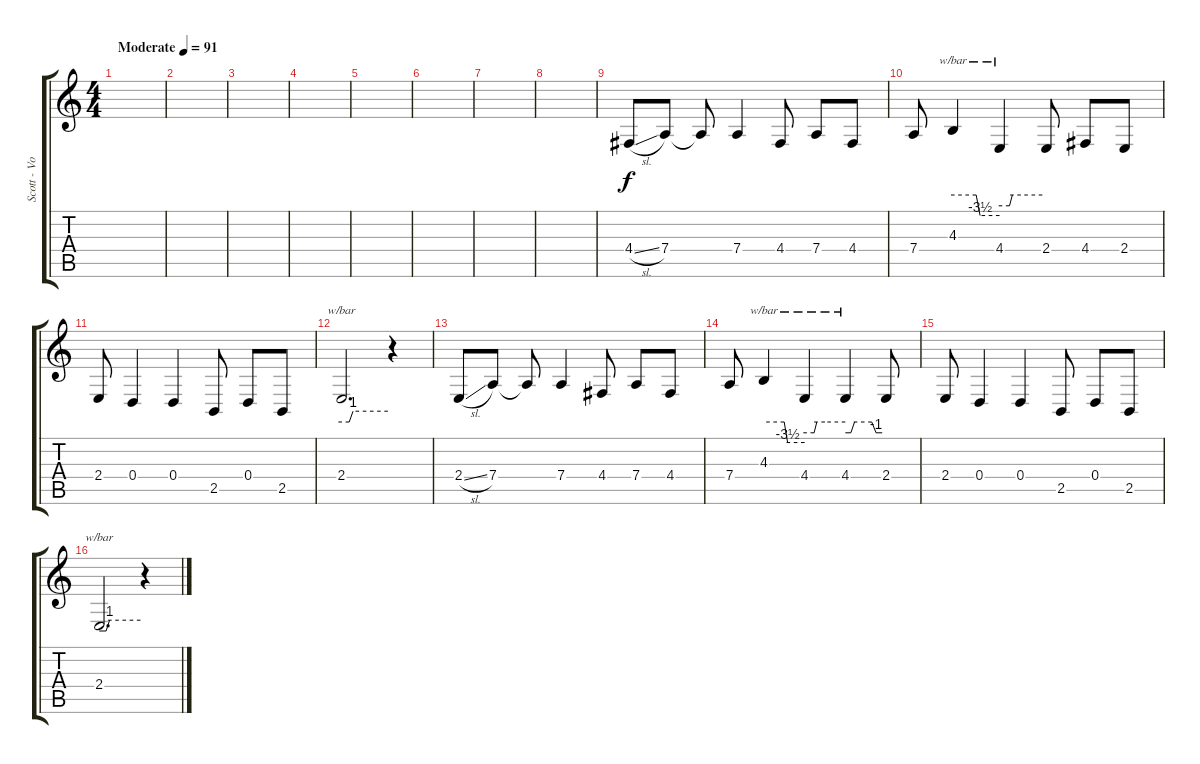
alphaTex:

\track ("Scott - Voz" "Scott - Vo") {instrument lead2sawtooth}
\staff {score tabs}
\tuning (E4 B3 G3 D3 A2 E2) {hide}
\ts (4 4)
\tempo (91 "Moderate")
\clef g2
\ks c
|
|
|
|
|
|
|
|
4.4{sl}.8 7.4.8 7.4{t}.8 7.4.4 4.4.8 7.4.8 4.4.8 |
7.4.8 4.3.4{tbe (custom default 0 0 30 0 35 -14 60 -14)} 4.4.4{tbe (custom default 0 -4 14 -4 18 0 30 0 60 0)} 2.4.8 4.4.8 2.4.8 |
2.4.8 0.4.4 0.4.4 2.5.8 0.4.8 2.5.8 |
2.4.2{d tbe (custom default 0 0 10 0 15 4 60 4)} r.4 |
2.4{sl}.8 7.4.8 7.4{t}.8 7.4.4 4.4.8 7.4.8 4.4.8 |
7.4.8 4.3.4{tbe (custom default 0 0 30 0 35 -14 60 -14)} 4.4.4{tbe (custom default 0 -4 14 -4 18 0 30 0 60 0)} 4.4.4{tbe (custom default 0 -4 9 -4 15 0 43 0 50 -4 60 -4)} 2.4.8 |
2.4.8 0.4.4 0.4.4 2.5.8 0.4.8 2.5.8 |
2.4.2{d tbe (custom default 0 0 10 0 15 4 60 4)} r.4
